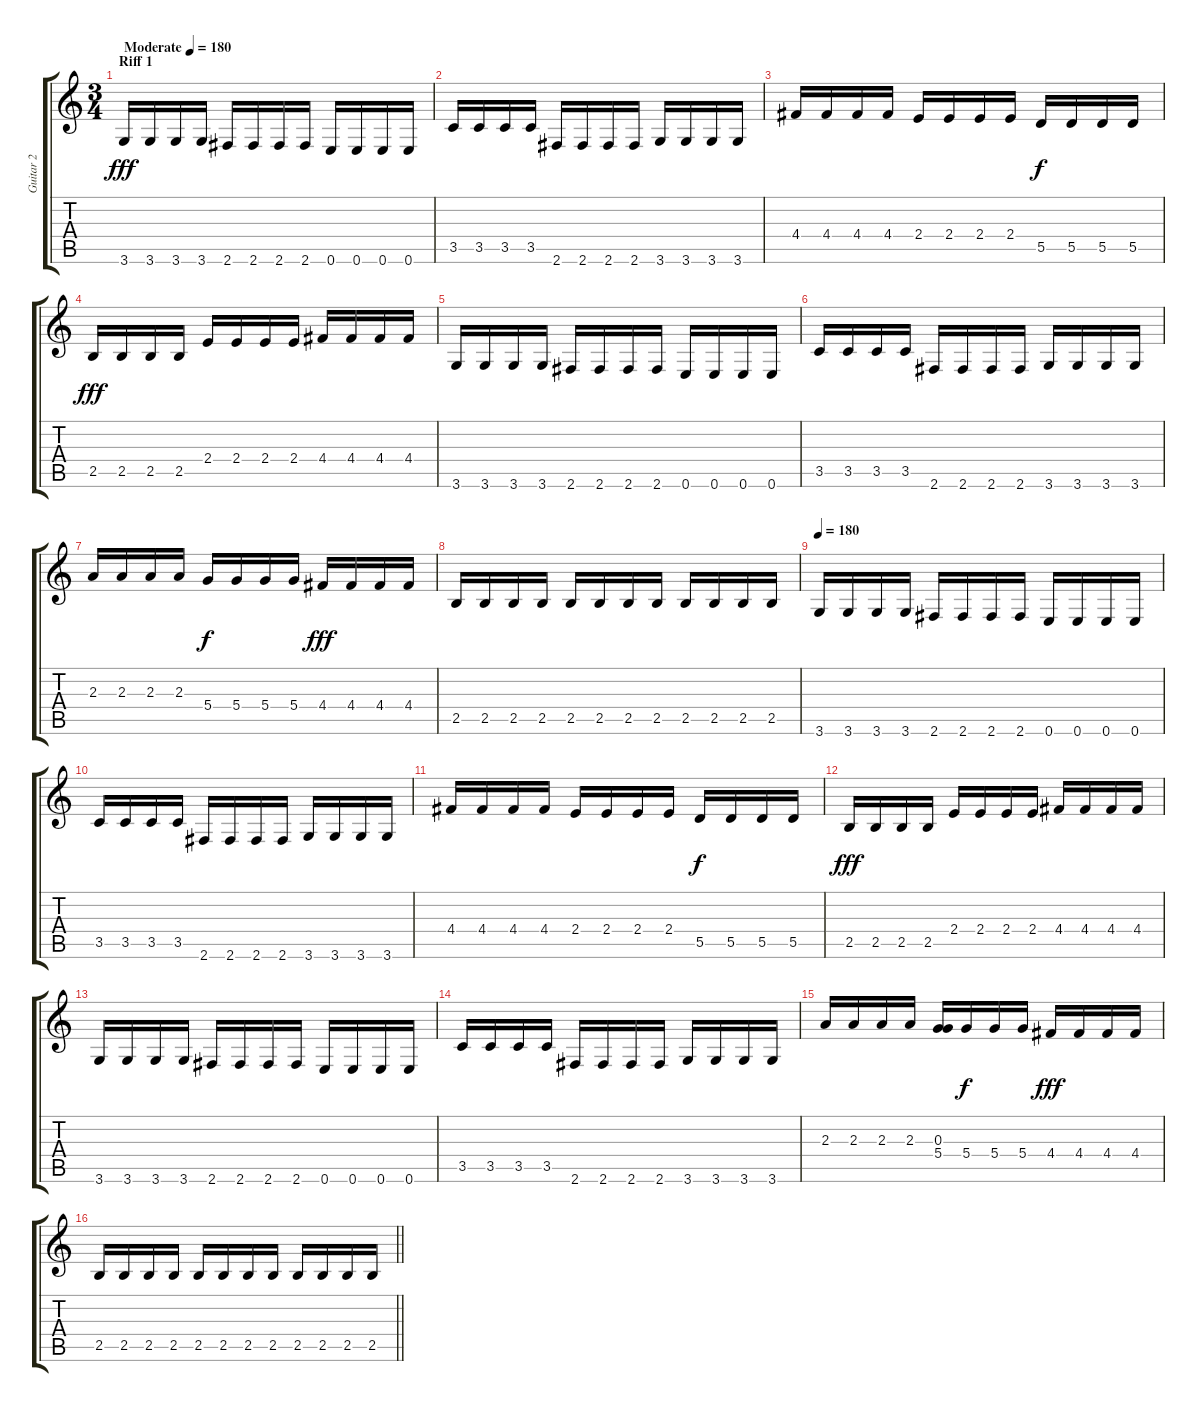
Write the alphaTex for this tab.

\track ("Guitar 2" "Guitar 2") {instrument distortionguitar}
\staff {score tabs}
\tuning (E4 B3 G3 D3 A2 E2) {hide}
\ts (3 4)
\section ("" "Riff 1")
\tempo (180 "Moderate")
\clef g2
\ks c
3.6.16{dy fff instrument distortionguitar} 3.6.16 3.6.16 3.6.16 2.6.16 2.6.16 2.6.16 2.6.16 0.6.16 0.6.16 0.6.16 0.6.16 |
3.5.16 3.5.16 3.5.16 3.5.16 2.6.16 2.6.16 2.6.16 2.6.16 3.6.16 3.6.16 3.6.16 3.6.16 |
4.4.16 4.4.16 4.4.16 4.4.16 2.4.16 2.4.16 2.4.16 2.4.16 5.5.16{dy f} 5.5.16 5.5.16 5.5.16 |
2.5.16{dy fff} 2.5.16 2.5.16 2.5.16 2.4.16 2.4.16 2.4.16 2.4.16 4.4.16 4.4.16 4.4.16 4.4.16 |
3.6.16 3.6.16 3.6.16 3.6.16 2.6.16 2.6.16 2.6.16 2.6.16 0.6.16 0.6.16 0.6.16 0.6.16 |
3.5.16 3.5.16 3.5.16 3.5.16 2.6.16 2.6.16 2.6.16 2.6.16 3.6.16 3.6.16 3.6.16 3.6.16 |
2.3.16 2.3.16 2.3.16 2.3.16 5.4.16{dy f} 5.4.16 5.4.16 5.4.16 4.4.16{dy fff} 4.4.16 4.4.16 4.4.16 |
2.5.16 2.5.16 2.5.16 2.5.16 2.5.16 2.5.16 2.5.16 2.5.16 2.5.16 2.5.16 2.5.16 2.5.16 |
\tempo 180
3.6.16 3.6.16 3.6.16 3.6.16 2.6.16 2.6.16 2.6.16 2.6.16 0.6.16 0.6.16 0.6.16 0.6.16 |
3.5.16 3.5.16 3.5.16 3.5.16 2.6.16 2.6.16 2.6.16 2.6.16 3.6.16 3.6.16 3.6.16 3.6.16 |
4.4.16 4.4.16 4.4.16 4.4.16 2.4.16 2.4.16 2.4.16 2.4.16 5.5.16{dy f} 5.5.16 5.5.16 5.5.16 |
2.5.16{dy fff} 2.5.16 2.5.16 2.5.16 2.4.16 2.4.16 2.4.16 2.4.16 4.4.16 4.4.16 4.4.16 4.4.16 |
3.6.16 3.6.16 3.6.16 3.6.16 2.6.16 2.6.16 2.6.16 2.6.16 0.6.16 0.6.16 0.6.16 0.6.16 |
3.5.16 3.5.16 3.5.16 3.5.16 2.6.16 2.6.16 2.6.16 2.6.16 3.6.16 3.6.16 3.6.16 3.6.16 |
2.3.16 2.3.16 2.3.16 2.3.16 (0.3 5.4).16 5.4.16{dy f} 5.4.16 5.4.16 4.4.16{dy fff} 4.4.16 4.4.16 4.4.16 |
\barLineRight lightlight
2.5.16 2.5.16 2.5.16 2.5.16 2.5.16 2.5.16 2.5.16 2.5.16 2.5.16 2.5.16 2.5.16 2.5.16
